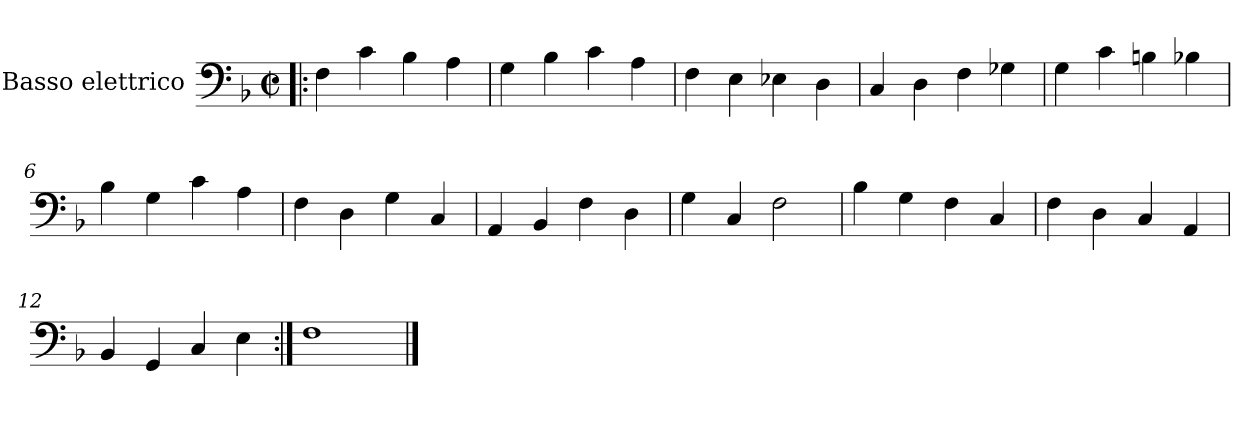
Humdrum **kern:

**kern
*part1
*staff1
*I"Basso elettrico
*I'B. el.
*clefF4
*ITrd7c12
*k[b-]
*M2/2
*met(c|)
*MM170
=1!|:
4FF\
4C\
4BB-\
4AA\
=2
4GG\
4BB-\
4C\
4AA\
=3
4FF\
4EE\
4EE-X\
4DD\
=4
4CC/
4DD\
4FF\
4GG-X\
=5
4GG\
4C\
4BBn\
4BB-X\
=6
4BB-\
4GG\
4C\
4AA\
=7
4FF\
4DD\
4GG\
4CC/
=8
4AAA/
4BBB-/
4FF\
4DD\
!!LO:LB:g=z
=9
4GG\
4CC/
2FF\
=10
4BB-\
4GG\
4FF\
4CC/
=11
4FF\
4DD\
4CC/
4AAA/
=12
4BBB-/
4GGG/
4CC/
4EE\
=13:|!
1FF
==
*-
